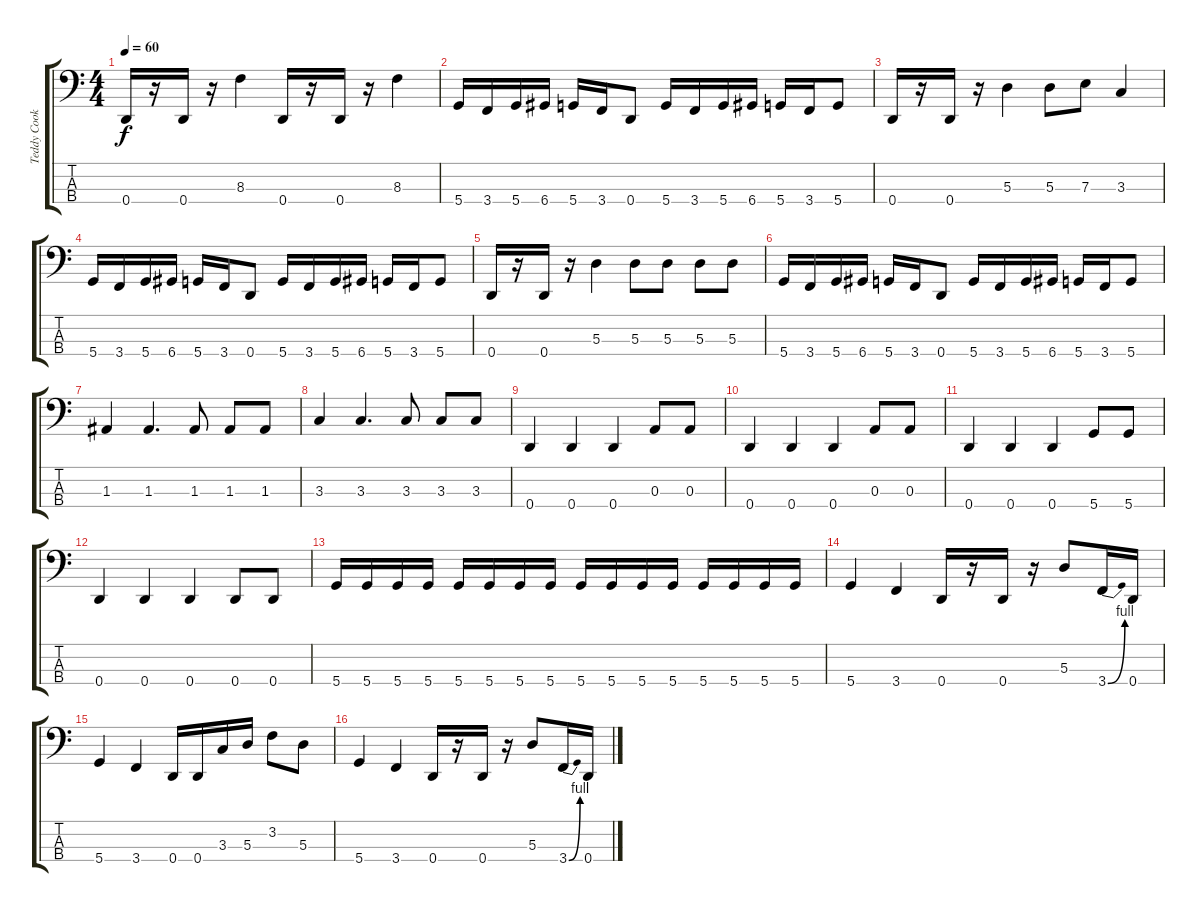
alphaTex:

\track ("Teddy Cook" "Teddy Cook") {instrument electricbasspick}
\staff {score tabs}
\tuning (G2 D2 A1 D1) {hide}
\ts (4 4)
\tempo 60
\clef f4
\ks c
0.4.16{dy f} r.16 0.4.16 r.16 8.3.4 0.4.16 r.16 0.4.16 r.16 8.3.4 |
5.4.16 3.4.16 5.4.16 6.4.16 5.4.16 3.4.16 0.4.8 5.4.16 3.4.16 5.4.16 6.4.16 5.4.16 3.4.16 5.4.8 |
0.4.16 r.16 0.4.16 r.16 5.3.4 5.3.8 7.3.8 3.3.4 |
5.4.16 3.4.16 5.4.16 6.4.16 5.4.16 3.4.16 0.4.8 5.4.16 3.4.16 5.4.16 6.4.16 5.4.16 3.4.16 5.4.8 |
0.4.16 r.16 0.4.16 r.16 5.3.4 5.3.8 5.3.8 5.3.8 5.3.8 |
5.4.16 3.4.16 5.4.16 6.4.16 5.4.16 3.4.16 0.4.8 5.4.16 3.4.16 5.4.16 6.4.16 5.4.16 3.4.16 5.4.8 |
1.3.4 1.3.4{d} 1.3.8 1.3.8 1.3.8 |
3.3.4 3.3.4{d} 3.3.8 3.3.8 3.3.8 |
0.4.4 0.4.4 0.4.4 0.3.8 0.3.8 |
0.4.4 0.4.4 0.4.4 0.3.8 0.3.8 |
0.4.4 0.4.4 0.4.4 5.4.8 5.4.8 |
0.4.4 0.4.4 0.4.4 0.4.8 0.4.8 |
5.4.16 5.4.16 5.4.16 5.4.16 5.4.16 5.4.16 5.4.16 5.4.16 5.4.16 5.4.16 5.4.16 5.4.16 5.4.16 5.4.16 5.4.16 5.4.16 |
5.4.4 3.4.4 0.4.16 r.16 0.4.16 r.16 5.3.8 3.4{be (bend 0 0 60 4)}.16 0.4.16 |
5.4.4 3.4.4 0.4.16 0.4.16 3.3.16 5.3.16 3.2.8 5.3.8 |
5.4.4 3.4.4 0.4.16 r.16 0.4.16 r.16 5.3.8 3.4{be (bend 0 0 60 4)}.16 0.4.16
